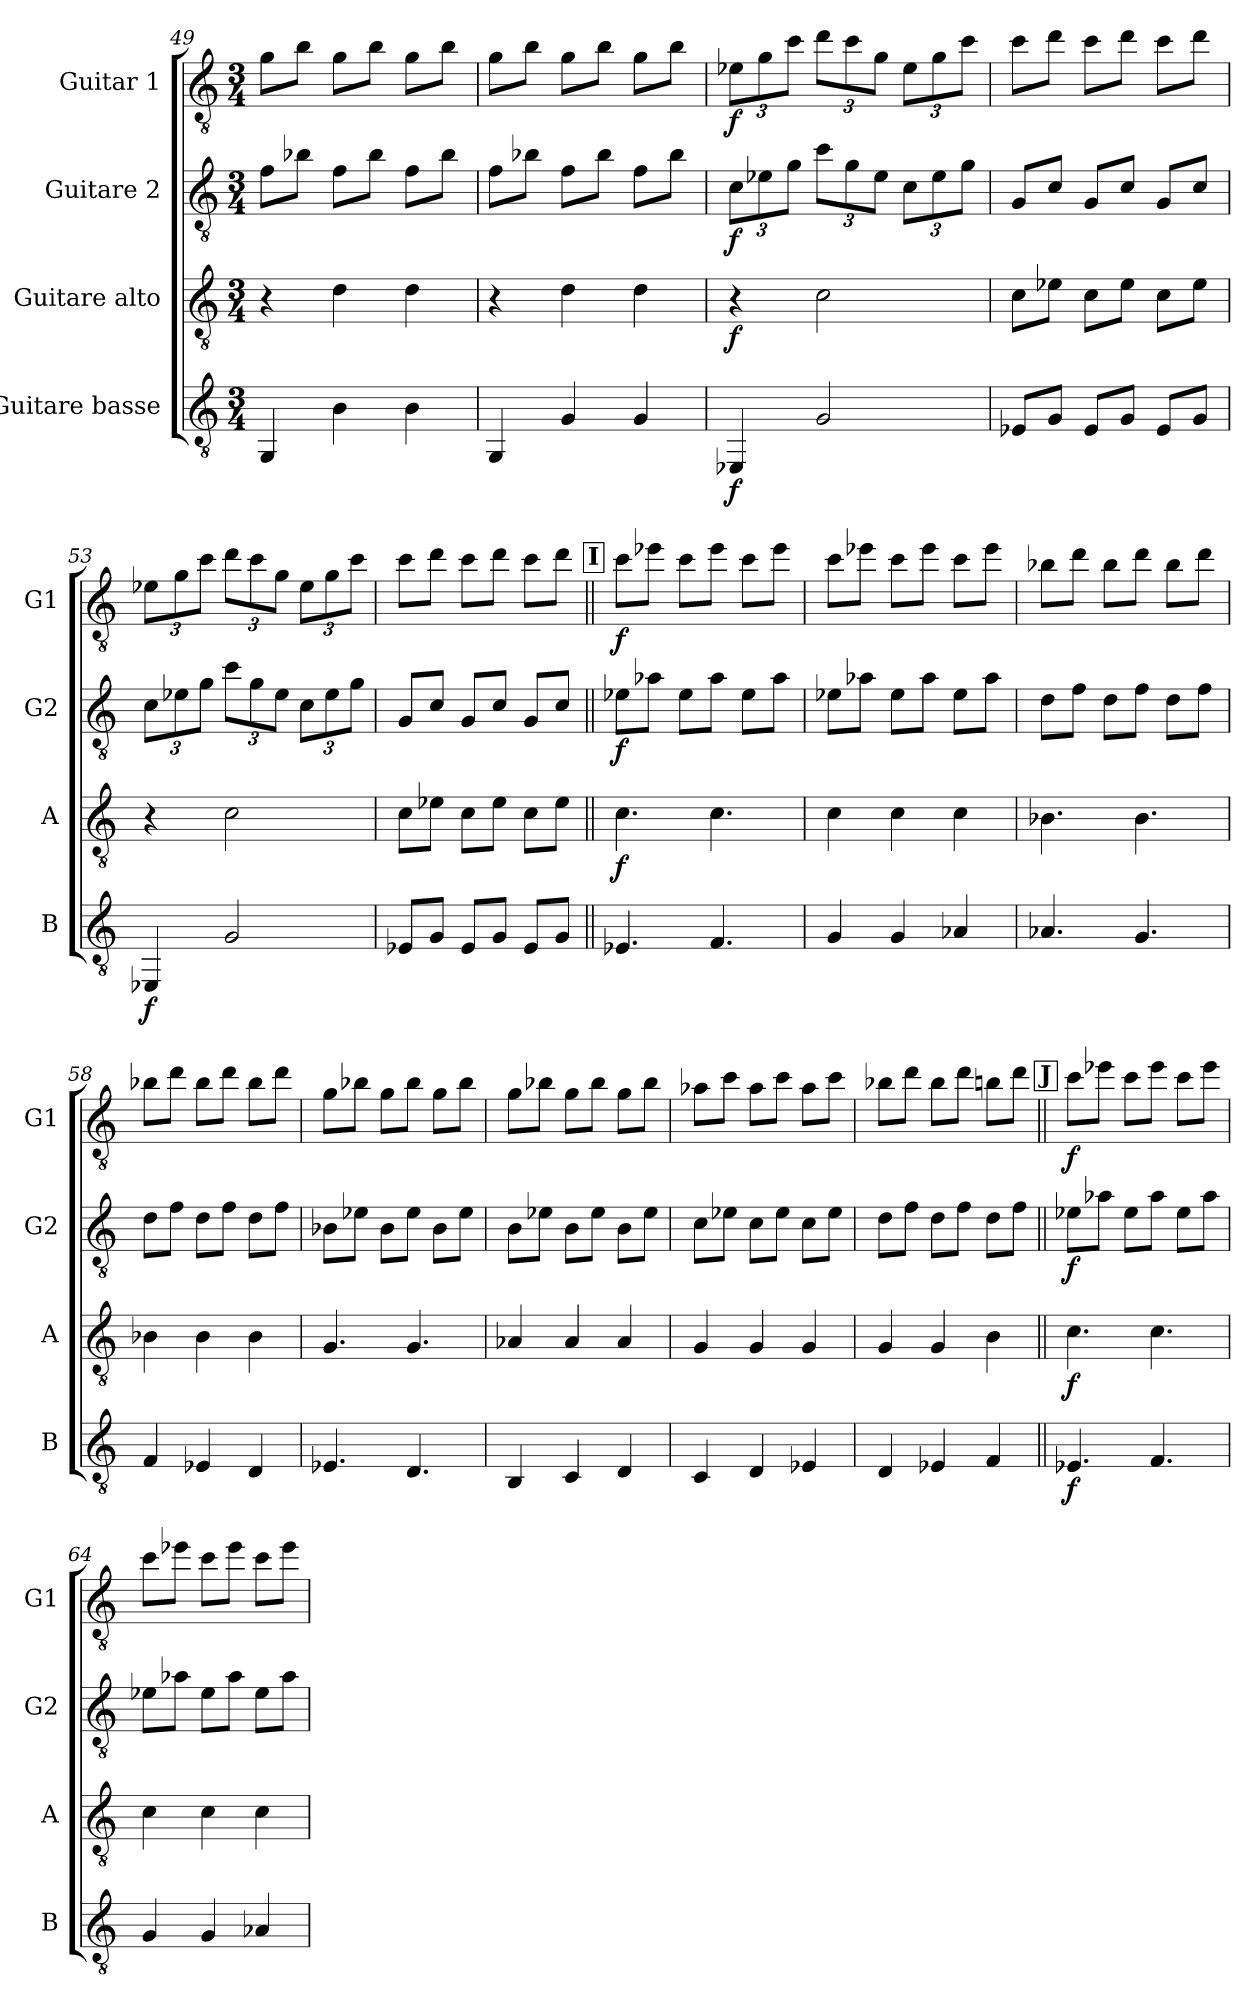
**kern	**dynam	**kern	**dynam	**kern	**dynam	**kern	**dynam
*part4	*part4	*part3	*part3	*part2	*part2	*part1	*part1
*staff4	*staff4	*staff3	*staff3	*staff2	*staff2	*staff1	*staff1
*I"Guitare basse	*	*I"Guitare alto	*	*I"Guitare 2	*	*I"Guitar 1	*
*I'B	*	*I'A	*	*I'G2	*	*I'G1	*
!!LO:LB:g=z
*clefGv2	*	*clefGv2	*	*clefGv2	*	*clefGv2	*
*k[]	*	*k[]	*	*k[]	*	*k[]	*
*M3/4	*	*M3/4	*	*M3/4	*	*M3/4	*
=49	=49	=49	=49	=49	=49	=49	=49
4GG/	.	4r	.	8f\L	.	8g\L	.
.	.	.	.	8b-X\J	.	8b\J	.
4B\	.	4d\	.	8f\L	.	8g\L	.
.	.	.	.	8b-\J	.	8b\J	.
4B\	.	4d\	.	8f\L	.	8g\L	.
.	.	.	.	8b-\J	.	8b\J	.
=50	=50	=50	=50	=50	=50	=50	=50
4GG/	.	4r	.	8f\L	.	8g\L	.
.	.	.	.	8b-X\J	.	8b\J	.
4G/	.	4d\	.	8f\L	.	8g\L	.
.	.	.	.	8b-\J	.	8b\J	.
4G/	.	4d\	.	8f\L	.	8g\L	.
.	.	.	.	8b-\J	.	8b\J	.
=51	=51	=51	=51	=51	=51	=51	=51
*	*	*	*	*Xbrackettup	*	*Xbrackettup	*
!	!LO:DY:b	!	!LO:DY:b	!	!LO:DY:b	!	!LO:DY:b
4EE-X/	f	4r	f	12c\L	f	12e-X\L	f
.	.	.	.	12e-X\	.	12g\	.
.	.	.	.	12g\J	.	12cc\J	.
2G/	.	2c\	.	12cc\L	.	12dd\L	.
.	.	.	.	12g\	.	12cc\	.
.	.	.	.	12e-\J	.	12g\J	.
.	.	.	.	12c\L	.	12e-\L	.
.	.	.	.	12e-\	.	12g\	.
.	.	.	.	12g\J	.	12cc\J	.
=52	=52	=52	=52	=52	=52	=52	=52
8E-X/L	.	8c\L	.	8G/L	.	8cc\L	.
8G/J	.	8e-X\J	.	8c/J	.	8dd\J	.
8E-/L	.	8c\L	.	8G/L	.	8cc\L	.
8G/J	.	8e-\J	.	8c/J	.	8dd\J	.
8E-/L	.	8c\L	.	8G/L	.	8cc\L	.
8G/J	.	8e-\J	.	8c/J	.	8dd\J	.
!!LO:PB:g=z
=53	=53	=53	=53	=53	=53	=53	=53
!	!LO:DY:b	!	!	!	!	!	!
4EE-X/	f	4r	.	12c\L	.	12e-X\L	.
.	.	.	.	12e-X\	.	12g\	.
.	.	.	.	12g\J	.	12cc\J	.
2G/	.	2c\	.	12cc\L	.	12dd\L	.
.	.	.	.	12g\	.	12cc\	.
.	.	.	.	12e-\J	.	12g\J	.
.	.	.	.	12c\L	.	12e-\L	.
.	.	.	.	12e-\	.	12g\	.
.	.	.	.	12g\J	.	12cc\J	.
=54	=54	=54	=54	=54	=54	=54	=54
8E-X/L	.	8c\L	.	8G/L	.	8cc\L	.
8G/J	.	8e-X\J	.	8c/J	.	8dd\J	.
8E-/L	.	8c\L	.	8G/L	.	8cc\L	.
8G/J	.	8e-\J	.	8c/J	.	8dd\J	.
8E-/L	.	8c\L	.	8G/L	.	8cc\L	.
8G/J	.	8e-\J	.	8c/J	.	8dd\J	.
!!LO:REH:place=s1:a:B:fs=14:t=I
=55||	=55||	=55||	=55||	=55||	=55||	=55||	=55||
!	!	!	!LO:DY:b	!	!LO:DY:b	!	!LO:DY:b
4.E-X/	.	4.c\	f	8e-X\L	f	8cc\L	f
.	.	.	.	8a-X\J	.	8ee-X\J	.
.	.	.	.	8e-\L	.	8cc\L	.
4.F/	.	4.c\	.	8a-\J	.	8ee-\J	.
.	.	.	.	8e-\L	.	8cc\L	.
.	.	.	.	8a-\J	.	8ee-\J	.
=56	=56	=56	=56	=56	=56	=56	=56
4G/	.	4c\	.	8e-X\L	.	8cc\L	.
.	.	.	.	8a-X\J	.	8ee-X\J	.
4G/	.	4c\	.	8e-\L	.	8cc\L	.
.	.	.	.	8a-\J	.	8ee-\J	.
4A-X/	.	4c\	.	8e-\L	.	8cc\L	.
.	.	.	.	8a-\J	.	8ee-\J	.
!!LO:LB:g=z
=57	=57	=57	=57	=57	=57	=57	=57
4.A-X/	.	4.B-X\	.	8d\L	.	8b-X\L	.
.	.	.	.	8f\J	.	8dd\J	.
.	.	.	.	8d\L	.	8b-\L	.
4.G/	.	4.B-\	.	8f\J	.	8dd\J	.
.	.	.	.	8d\L	.	8b-\L	.
.	.	.	.	8f\J	.	8dd\J	.
=58	=58	=58	=58	=58	=58	=58	=58
4F/	.	4B-X\	.	8d\L	.	8b-X\L	.
.	.	.	.	8f\J	.	8dd\J	.
4E-X/	.	4B-\	.	8d\L	.	8b-\L	.
.	.	.	.	8f\J	.	8dd\J	.
4D/	.	4B-\	.	8d\L	.	8b-\L	.
.	.	.	.	8f\J	.	8dd\J	.
=59	=59	=59	=59	=59	=59	=59	=59
4.E-X/	.	4.G/	.	8B-X\L	.	8g\L	.
.	.	.	.	8e-X\J	.	8b-X\J	.
.	.	.	.	8B-\L	.	8g\L	.
4.D/	.	4.G/	.	8e-\J	.	8b-\J	.
.	.	.	.	8B-\L	.	8g\L	.
.	.	.	.	8e-\J	.	8b-\J	.
=60	=60	=60	=60	=60	=60	=60	=60
4BB/	.	4A-X/	.	8B\L	.	8g\L	.
.	.	.	.	8e-X\J	.	8b-X\J	.
4C/	.	4A-/	.	8B\L	.	8g\L	.
.	.	.	.	8e-\J	.	8b-\J	.
4D/	.	4A-/	.	8B\L	.	8g\L	.
.	.	.	.	8e-\J	.	8b-\J	.
!!LO:PB:g=z
=61	=61	=61	=61	=61	=61	=61	=61
4C/	.	4G/	.	8c\L	.	8a-X\L	.
.	.	.	.	8e-X\J	.	8cc\J	.
4D/	.	4G/	.	8c\L	.	8a-\L	.
.	.	.	.	8e-\J	.	8cc\J	.
4E-X/	.	4G/	.	8c\L	.	8a-\L	.
.	.	.	.	8e-\J	.	8cc\J	.
=62	=62	=62	=62	=62	=62	=62	=62
4D/	.	4G/	.	8d\L	.	8b-X\L	.
.	.	.	.	8f\J	.	8dd\J	.
4E-X/	.	4G/	.	8d\L	.	8b-\L	.
.	.	.	.	8f\J	.	8dd\J	.
4F/	.	4B\	.	8d\L	.	8bn\L	.
.	.	.	.	8f\J	.	8dd\J	.
!!LO:REH:place=s1:a:B:fs=14:t=J
=63||	=63||	=63||	=63||	=63||	=63||	=63||	=63||
!	!LO:DY:b	!	!LO:DY:b	!	!LO:DY:b	!	!LO:DY:b
4.E-X/	f	4.c\	f	8e-X\L	f	8cc\L	f
.	.	.	.	8a-X\J	.	8ee-X\J	.
.	.	.	.	8e-\L	.	8cc\L	.
4.F/	.	4.c\	.	8a-\J	.	8ee-\J	.
.	.	.	.	8e-\L	.	8cc\L	.
.	.	.	.	8a-\J	.	8ee-\J	.
=64	=64	=64	=64	=64	=64	=64	=64
4G/	.	4c\	.	8e-X\L	.	8cc\L	.
.	.	.	.	8a-X\J	.	8ee-X\J	.
4G/	.	4c\	.	8e-\L	.	8cc\L	.
.	.	.	.	8a-\J	.	8ee-\J	.
4A-X/	.	4c\	.	8e-\L	.	8cc\L	.
.	.	.	.	8a-\J	.	8ee-\J	.
=	=	=	=	=	=	=	=
*-	*-	*-	*-	*-	*-	*-	*-
